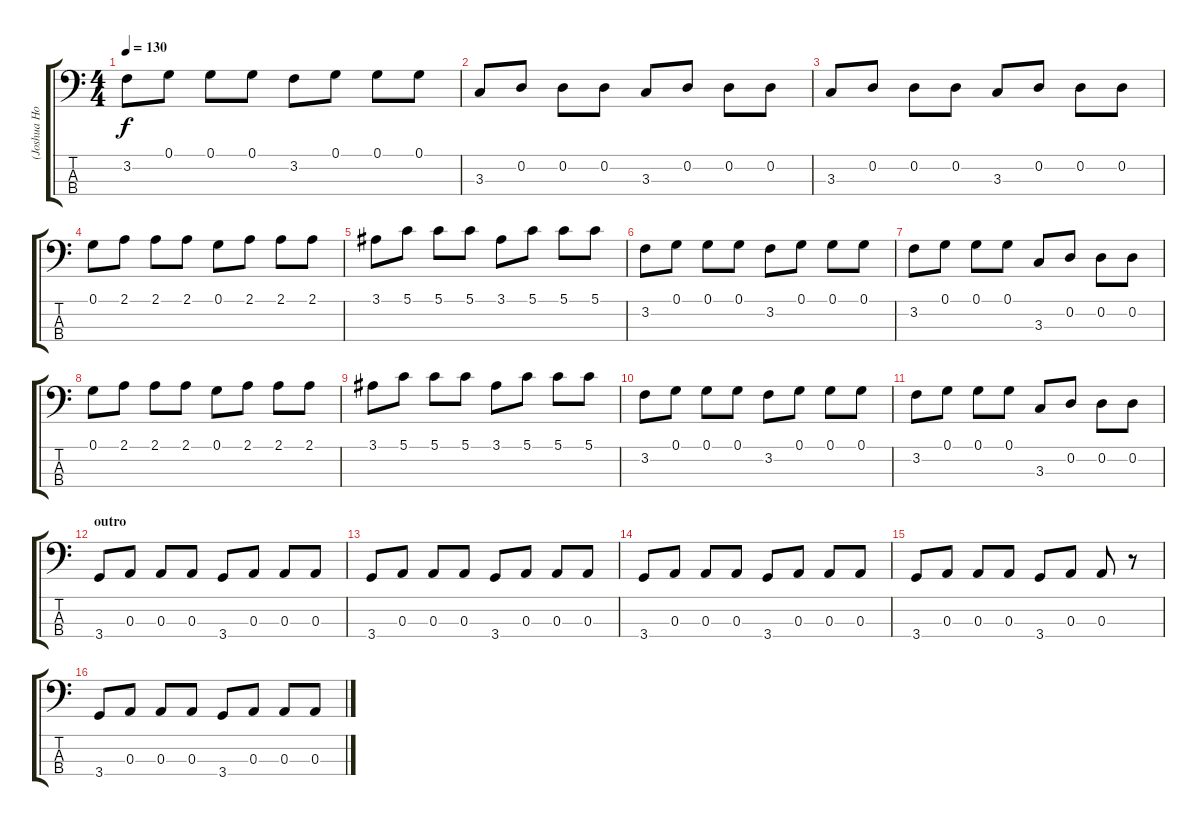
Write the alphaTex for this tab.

\track ("(Joshua Homme - bass fx)" "(Joshua Ho") {instrument overdrivenguitar}
\staff {score tabs}
\tuning (G2 D2 A1 E1) {hide}
\ts (4 4)
\tempo 130
\clef f4
\ks c
3.2.8{dy f} 0.1.8 0.1.8 0.1.8 3.2.8 0.1.8 0.1.8 0.1.8 |
3.3.8 0.2.8 0.2.8 0.2.8 3.3.8 0.2.8 0.2.8 0.2.8 |
3.3.8 0.2.8 0.2.8 0.2.8 3.3.8 0.2.8 0.2.8 0.2.8 |
0.1.8 2.1.8 2.1.8 2.1.8 0.1.8 2.1.8 2.1.8 2.1.8 |
3.1.8 5.1.8 5.1.8 5.1.8 3.1.8 5.1.8 5.1.8 5.1.8 |
3.2.8 0.1.8 0.1.8 0.1.8 3.2.8 0.1.8 0.1.8 0.1.8 |
3.2.8 0.1.8 0.1.8 0.1.8 3.3.8 0.2.8 0.2.8 0.2.8 |
0.1.8 2.1.8 2.1.8 2.1.8 0.1.8 2.1.8 2.1.8 2.1.8 |
3.1.8 5.1.8 5.1.8 5.1.8 3.1.8 5.1.8 5.1.8 5.1.8 |
3.2.8 0.1.8 0.1.8 0.1.8 3.2.8 0.1.8 0.1.8 0.1.8 |
3.2.8 0.1.8 0.1.8 0.1.8 3.3.8 0.2.8 0.2.8 0.2.8 |
\section ("" "outro")
3.4.8 0.3.8 0.3.8 0.3.8 3.4.8 0.3.8 0.3.8 0.3.8 |
3.4.8 0.3.8 0.3.8 0.3.8 3.4.8 0.3.8 0.3.8 0.3.8 |
3.4.8 0.3.8 0.3.8 0.3.8 3.4.8 0.3.8 0.3.8 0.3.8 |
3.4.8 0.3.8 0.3.8 0.3.8 3.4.8 0.3.8 0.3.8 r.8 |
3.4.8 0.3.8 0.3.8 0.3.8 3.4.8 0.3.8 0.3.8 0.3.8
